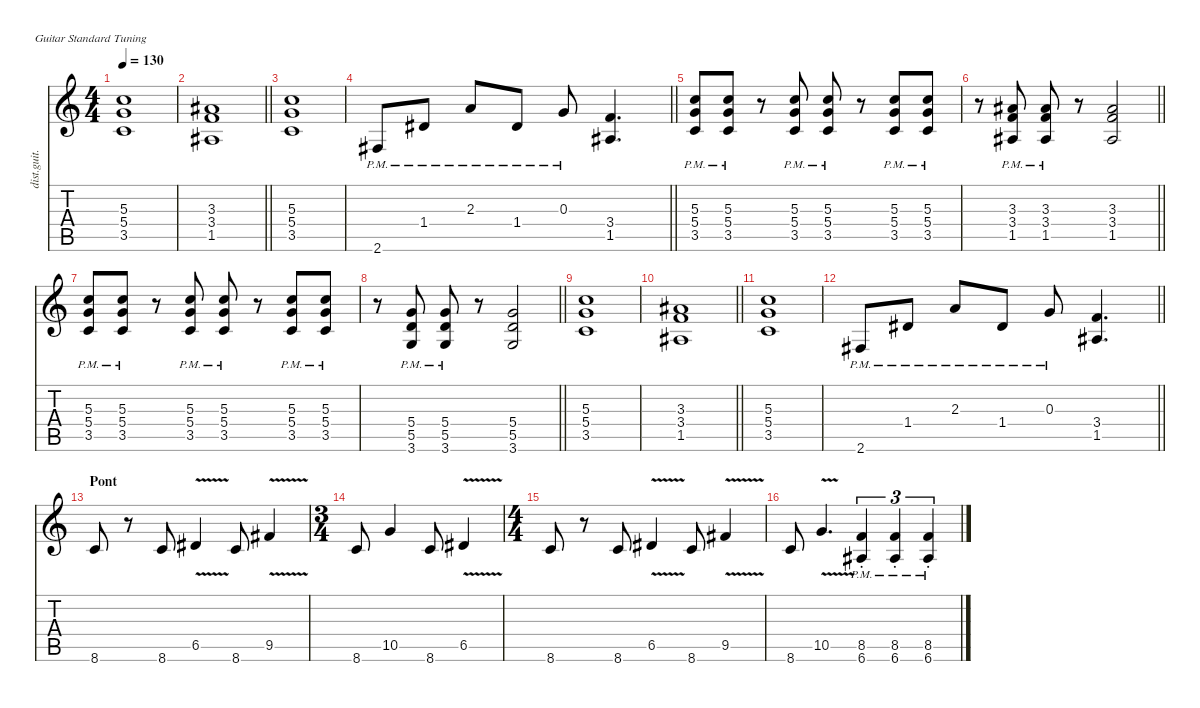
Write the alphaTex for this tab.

\defaultSystemsLayout 4
\hideDynamics
\bracketExtendMode nobrackets
\track ("Hichem" "dist.guit.") {instrument distortionguitar}
\staff {score tabs}
\tuning (E4 B3 G3 D3 A2 E2)
\ts (4 4)
\tempo 130
\clef g2
\ks c
(5.3 5.4 3.5).1{dy f} |
\barLineRight lightlight
(3.3{acc #} 3.4 1.5{acc #}).1 |
(5.3 5.4 3.5).1 |
\barLineRight lightlight
2.6{pm acc #}.8 1.4{pm acc #}.8 2.3{pm}.8 1.4{pm acc #}.8 0.3{pm}.8 (3.4 1.5{acc #}).4{d} |
(5.3{pm} 5.4{pm} 3.5{pm}).8 (5.3{pm} 5.4{pm} 3.5{pm}).8 r.8 (5.3{pm} 5.4{pm} 3.5{pm}).8 (5.3{pm} 5.4{pm} 3.5{pm}).8 r.8 (5.3{pm} 5.4{pm} 3.5{pm}).8 (5.3{pm} 5.4{pm} 3.5{pm}).8 |
\barLineRight lightlight
r.8 (3.3{acc #} 3.4{pm} 1.5{pm acc #}).8 (3.3{acc #} 3.4{pm} 1.5{pm acc #}).8 r.8 (3.3{acc #} 3.4 1.5{acc #}).2 |
(5.3{pm} 5.4{pm} 3.5{pm}).8 (5.3{pm} 5.4{pm} 3.5{pm}).8 r.8 (5.3{pm} 5.4{pm} 3.5{pm}).8 (5.3{pm} 5.4{pm} 3.5{pm}).8 r.8 (5.3{pm} 5.4{pm} 3.5{pm}).8 (5.3{pm} 5.4{pm} 3.5{pm}).8 |
\barLineRight lightlight
r.8 (5.4{pm} 5.5{pm} 3.6).8 (5.4{pm} 5.5{pm} 3.6).8 r.8 (5.4 5.5 3.6).2 |
(5.3 5.4 3.5).1 |
\barLineRight lightlight
(3.3{acc #} 3.4 1.5{acc #}).1 |
(3.5 5.4 5.3).1 |
\barLineRight lightlight
2.6{pm acc #}.8 1.4{pm acc #}.8 2.3{pm}.8 1.4{pm acc #}.8 0.3{pm}.8 (3.4 1.5{acc #}).4{d} |
\section ("" "Pont")
8.6.8 r.8 8.6.8 6.5{v acc #}.4 8.6.8 9.5{v acc #}.4 |
\ts (3 4)
\beaming (8 2 2 2)
8.6.8 10.5.4 8.6.8 6.5{v acc #}.4 |
\ts (4 4)
\beaming (8 2 2 2 2)
8.6.8 r.8 8.6.8 6.5{v acc #}.4 8.6.8 9.5{v acc #}.4 |
8.6.8 10.5{v}.4{d} (8.5{pm st} 6.6{pm acc #}).4{tu (3 2)} (8.5{pm st} 6.6{pm acc #}).4{tu (3 2)} (8.5{pm st} 6.6{pm acc #}).4{tu (3 2)}
